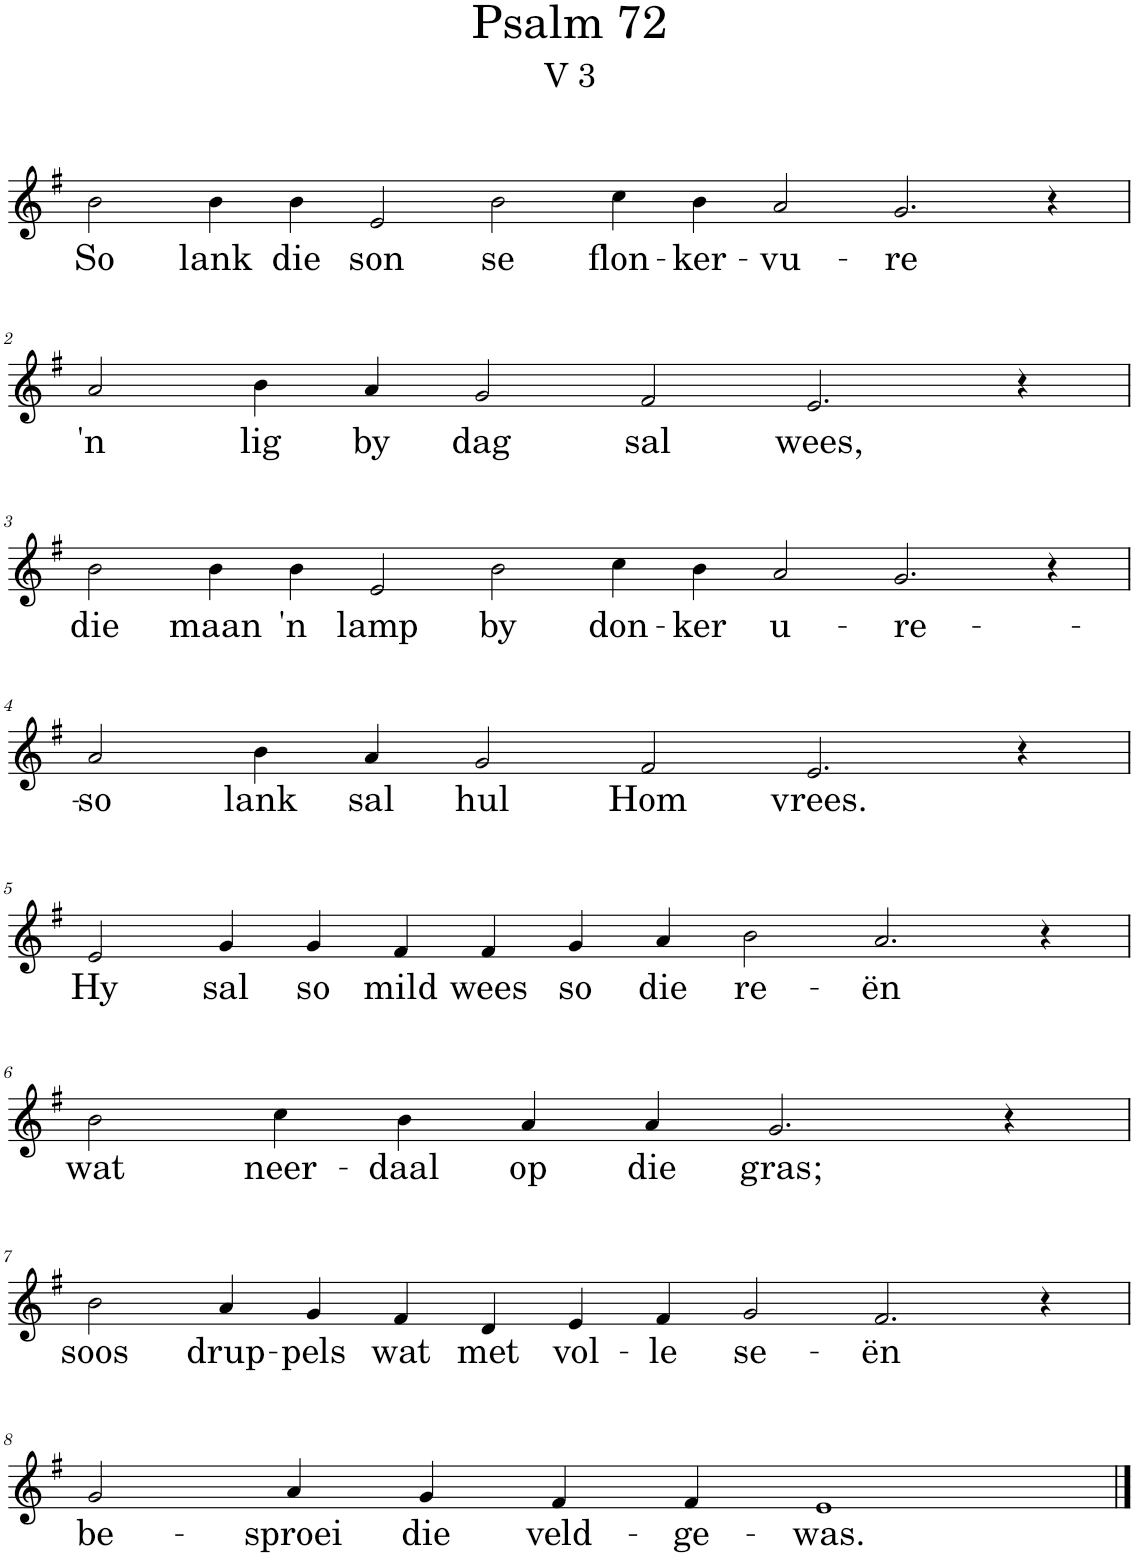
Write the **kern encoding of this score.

**kern	**text
*part1	*part1
*staff1	*staff1
*I"Pipe Organ	*
*I'Org.	*
*clefG2	*
*k[f#]	*
*M16/4	*
=1	=1
!	!LO:LY:b
2b\	So
!	!LO:LY:b
4b\	lank
!	!LO:LY:b
4b\	die
!	!LO:LY:b
2e/	son
!	!LO:LY:b
2b\	se
!	!LO:LY:b
4cc\	flon-
!	!LO:LY:b
4b\	-ker-
!	!LO:LY:b
2a/	-vu-
!	!LO:LY:b
2.g/	-re
4r	.
!!LO:LB:g=z
=2	=2
*M12/4	*
!	!LO:LY:b
2a/	'n
!	!LO:LY:b
4b\	lig
!	!LO:LY:b
4a/	by
!	!LO:LY:b
2g/	dag
!	!LO:LY:b
2f#/	sal
!	!LO:LY:b
2.e/	wees,
4r	.
!!LO:LB:g=z
=3	=3
*M16/4	*
!	!LO:LY:b
2b\	die
!	!LO:LY:b
4b\	maan
!	!LO:LY:b
4b\	'n
!	!LO:LY:b
2e/	lamp
!	!LO:LY:b
2b\	by
!	!LO:LY:b
4cc\	don-
!	!LO:LY:b
4b\	-ker
!	!LO:LY:b
2a/	u-
!	!LO:LY:b
2.g/	-re-
4r	.
!!LO:LB:g=z
=4	=4
*M12/4	*
!	!LO:LY:b
2a/	-so
!	!LO:LY:b
4b\	lank
!	!LO:LY:b
4a/	sal
!	!LO:LY:b
2g/	hul
!	!LO:LY:b
2f#/	Hom
!	!LO:LY:b
2.e/	vrees.
4r	.
!!LO:LB:g=z
=5	=5
*M14/4	*
!	!LO:LY:b
2e/	Hy
!	!LO:LY:b
4g/	sal
!	!LO:LY:b
4g/	so
!	!LO:LY:b
4f#/	mild
!	!LO:LY:b
4f#/	wees
!	!LO:LY:b
4g/	so
!	!LO:LY:b
4a/	die
!	!LO:LY:b
2b\	re-
!	!LO:LY:b
2.a/	-ën
4r	.
!!LO:LB:g=z
=6	=6
*M10/4	*
!	!LO:LY:b
2b\	wat
!	!LO:LY:b
4cc\	neer-
!	!LO:LY:b
4b\	-daal
!	!LO:LY:b
4a/	op
!	!LO:LY:b
4a/	die
!	!LO:LY:b
2.g/	gras;
4r	.
!!LO:LB:g=z
=7	=7
*M14/4	*
!	!LO:LY:b
2b\	soos
!	!LO:LY:b
4a/	drup-
!	!LO:LY:b
4g/	-pels
!	!LO:LY:b
4f#/	wat
!	!LO:LY:b
4d/	met
!	!LO:LY:b
4e/	vol-
!	!LO:LY:b
4f#/	-le
!	!LO:LY:b
2g/	se-
!	!LO:LY:b
2.f#/	-ën
4r	.
!!LO:LB:g=z
=8	=8
*M10/4	*
!	!LO:LY:b
2g/	be-
!	!LO:LY:b
4a/	-sproei
!	!LO:LY:b
4g/	die
!	!LO:LY:b
4f#/	veld-
!	!LO:LY:b
4f#/	-ge-
!	!LO:LY:b
1e	-was.
==	==
*-	*-
